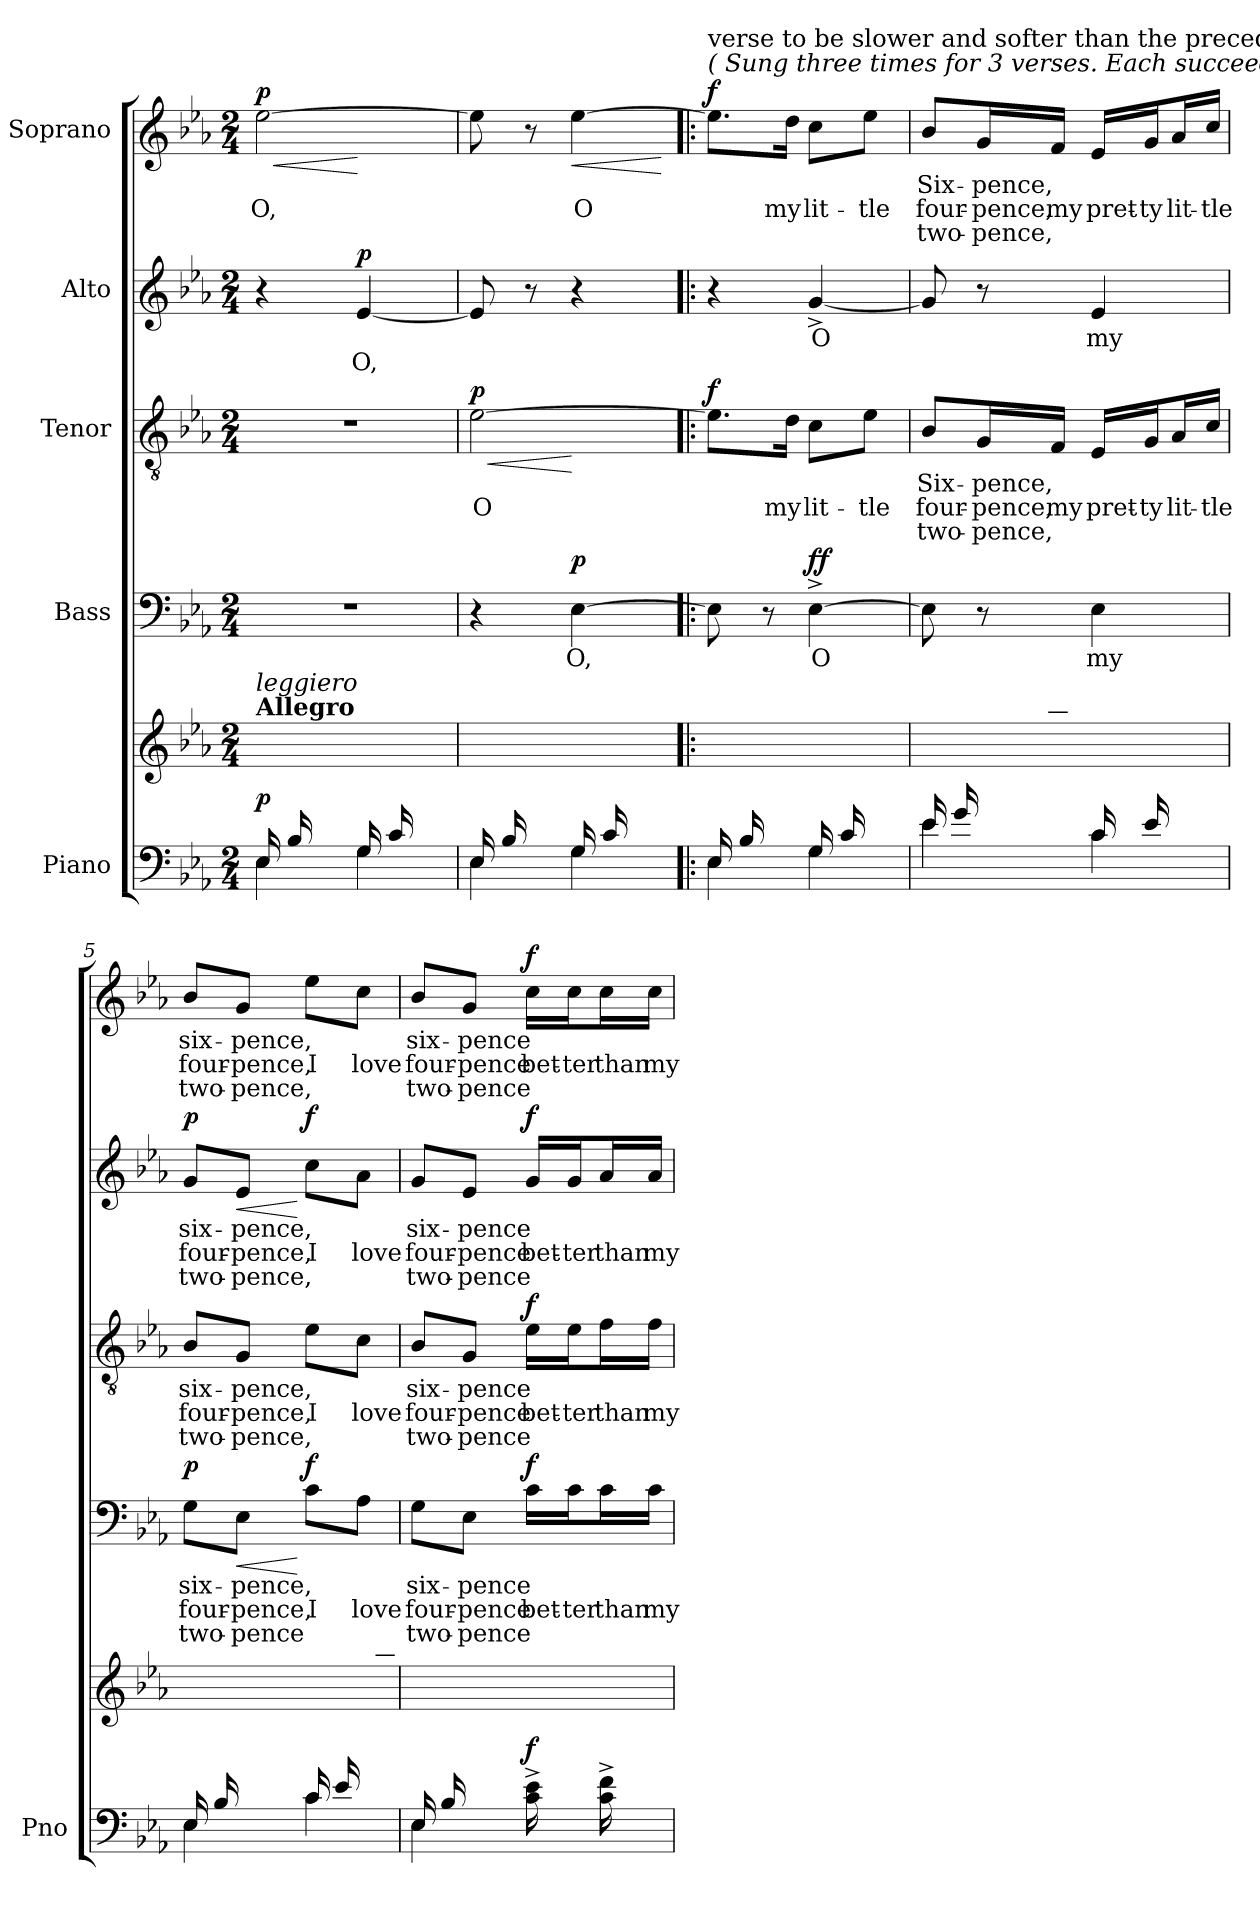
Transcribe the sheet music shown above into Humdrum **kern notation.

**kern	**kern	**dynam	**kern	**text	**text	**text	**dynam	**kern	**text	**text	**text	**dynam	**kern	**text	**text	**text	**dynam	**kern	**text	**text	**text	**dynam
*part5	*part5	*part5	*part4	*part4	*part4	*part4	*part4	*part3	*part3	*part3	*part3	*part3	*part2	*part2	*part2	*part2	*part2	*part1	*part1	*part1	*part1	*part1
*staff6	*staff5	*staff5/6	*staff4	*staff4	*staff4	*staff4	*staff4	*staff3	*staff3	*staff3	*staff3	*staff3	*staff2	*staff2	*staff2	*staff2	*staff2	*staff1	*staff1	*staff1	*staff1	*staff1
*I"Piano	*	*	*I"Bass	*	*	*	*	*I"Tenor	*	*	*	*	*I"Alto	*	*	*	*	*I"Soprano	*	*	*	*
*I'Pno	*	*	*	*	*	*	*	*	*	*	*	*	*	*	*	*	*	*	*	*	*	*
*clefF4	*clefG2	*	*clefF4	*	*	*	*	*clefGv2	*	*	*	*	*clefG2	*	*	*	*	*clefG2	*	*	*	*
*k[b-e-a-]	*k[b-e-a-]	*	*k[b-e-a-]	*	*	*	*	*k[b-e-a-]	*	*	*	*	*k[b-e-a-]	*	*	*	*	*k[b-e-a-]	*	*	*	*
*M2/4	*M2/4	*	*M2/4	*	*	*	*	*M2/4	*	*	*	*	*M2/4	*	*	*	*	*M2/4	*	*	*	*
*MM92	*MM92	*	*MM92	*	*	*	*	*MM92	*	*	*	*	*MM92	*	*	*	*	*MM92	*	*	*	*
=1	=1	=1	=1	=1	=1	=1	=1	=1	=1	=1	=1	=1	=1	=1	=1	=1	=1	=1	=1	=1	=1	=1
*^	*	*	*	*	*	*	*	*	*	*	*	*	*	*	*	*	*	*	*	*	*	*
!	!	!	!	!	!	!	!	!	!	!	!	!	!	!	!	!	!	!	!LO:TX:a:B:t=(begin	!	!	!	!
!	!	!	!	!	!	!	!	!	!	!	!	!	!	!	!	!	!	!	!LO:TX:a:B:t=then slacken)	!	!	!	!
!	!	!	!	!	!	!	!	!	!	!	!	!	!	!	!	!	!	!	!LO:TX:a:B:t=Allegro semplice	!	!	!	!
!	!	!LO:TX:a:B:t=Allegro	!	!	!	!	!	!	!	!	!	!	!	!	!	!	!	!	!	!	!	!	!
!	!	!LO:TX:a:i:t=leggiero	!	!	!	!	!	!	!	!	!	!	!	!	!	!	!	!	!	!	!	!	!
!	!	!	!LO:DY:b	!	!	!	!	!	!	!	!	!	!	!	!	!	!	!	!	!	!	!	!LO:HP:b
*	*	*	*	*	*	*	*	*	*	*	*	*	*	*	*	*	*	*	*^	*	*	*	*
!	!	!	!	!	!	!	!	!	!	!	!	!	!	!	!	!	!	!	!	!	!	!	!	!LO:DY:n=1:a
(16E-/LL	4E-\	8ryy	p	2r	.	.	.	.	2r	.	.	.	.	4r	.	.	.	.	[2ee-\	4ryy	.	O,	.	< p
16B-/	.	.	.	.	.	.	.	.	.	.	.	.	.	.	.	.	.	.	.	.	.	.	.	.
8ryy	.	16g\	.	.	.	.	.	.	.	.	.	.	.	.	.	.	.	.	.	.	.	.	.	.
.	.	16ee-\ 16gg\JJ)	.	.	.	.	.	.	.	.	.	.	.	.	.	.	.	.	.	.	.	.	.	.
!	!	!	!	!	!	!	!	!	!	!	!	!	!	!	!	!	!	!LO:DY:a	!	!	!	!	!	!
(16G/LL	4G\	8ryy	.	.	.	.	.	.	.	.	.	.	.	[4e-/	.	O,	.	p	.	4ryy	.	.	.	[
16c/	.	.	.	.	.	.	.	.	.	.	.	.	.	.	.	.	.	.	.	.	.	.	.	.
8ryy	.	16e-\	.	.	.	.	.	.	.	.	.	.	.	.	.	.	.	.	.	.	.	.	.	.
.	.	16cc\ 16ee-\JJ)	.	.	.	.	.	.	.	.	.	.	.	.	.	.	.	.	.	.	.	.	.	.
*	*	*	*	*	*	*	*	*	*	*	*	*	*	*	*	*	*	*	*v	*v	*	*	*	*
=2	=2	=2	=2	=2	=2	=2	=2	=2	=2	=2	=2	=2	=2	=2	=2	=2	=2	=2	=2	=2	=2	=2	=2
!	!	!	!	!	!	!	!	!	!	!	!	!	!LO:HP:b	!	!	!	!	!	!	!	!	!	!
*	*	*	*	*	*	*	*	*	*^	*	*	*	*	*	*	*	*	*	*	*	*	*	*
!	!	!	!	!	!	!	!	!	!	!	!	!	!	!LO:DY:n=1:a	!	!	!	!	!	!	!	!	!	!
(16E-/LL	4E-\	8ryy	.	4r	.	.	.	.	[2e-\	4ryy	.	O	.	< p	8e-/]	.	.	.	.	8ee-\]	.	.	.	.
16B-/	.	.	.	.	.	.	.	.	.	.	.	.	.	.	.	.	.	.	.	.	.	.	.	.
8ryy	.	16g\	.	.	.	.	.	.	.	.	.	.	.	.	8r	.	.	.	.	8r	.	.	.	.
.	.	16ee-\ 16gg\JJ)	.	.	.	.	.	.	.	.	.	.	.	.	.	.	.	.	.	.	.	.	.	.
!	!	!	!	!	!	!	!	!LO:DY:a	!	!	!	!	!	!	!	!	!	!	!	!	!	!	!	!LO:HP:b
(16G/LL	4G\	8ryy	.	[4E-\	O,	.	.	p	.	4ryy	.	.	.	[	4r	.	.	.	.	[4ee-\	.	O	.	<
16c/	.	.	.	.	.	.	.	.	.	.	.	.	.	.	.	.	.	.	.	.	.	.	.	.
8ryy	.	16e-\	.	.	.	.	.	.	.	.	.	.	.	.	.	.	.	.	.	.	.	.	.	.
.	.	16cc\ 16ee-\JJ)	.	.	.	.	.	.	.	.	.	.	.	.	.	.	.	.	.	.	.	.	.	.
*v	*v	*	*	*	*	*	*	*	*v	*v	*	*	*	*	*	*	*	*	*	*	*	*	*	*
.	.	.	.	.	.	.	.	.	.	.	.	.	.	.	.	.	.	.	.	.	.	[
=3!|:	=3!|:	=3!|:	=3!|:	=3!|:	=3!|:	=3!|:	=3!|:	=3!|:	=3!|:	=3!|:	=3!|:	=3!|:	=3!|:	=3!|:	=3!|:	=3!|:	=3!|:	=3!|:	=3!|:	=3!|:	=3!|:	=3!|:
*^	*	*	*	*	*	*	*	*	*	*	*	*	*	*	*	*	*	*	*	*	*	*
!	!	!	!	!	!	!	!	!	!	!	!	!	!	!	!	!	!	!	!LO:TX:a:i:t=( Sung three times for 3 verses. Each succeeding	!	!	!	!
!	!	!	!	!	!	!	!	!	!	!	!	!	!	!	!	!	!	!	!LO:TX:a:t=verse to be slower and softer than the preceding one.)	!	!	!	!
!	!	!	!	!	!	!	!	!	!	!	!	!	!LO:DY:a	!	!	!	!	!	!	!	!	!	!LO:DY:a
(16E-/LL	4E-\	8ryy	.	8E-\]	.	.	.	.	8.e-\L]	.	.	.	f	4r	.	.	.	.	8.ee-\L]	.	.	.	f
16B-/	.	.	.	.	.	.	.	.	.	.	.	.	.	.	.	.	.	.	.	.	.	.	.
8ryy	.	16g\	.	8r	.	.	.	.	.	.	.	.	.	.	.	.	.	.	.	.	.	.	.
.	.	16ee-\ 16gg\JJ)	.	.	.	.	.	.	16d\Jk	.	my	.	.	.	.	.	.	.	16dd\Jk	.	my	.	.
!	!	!	!	!	!	!	!	!LO:DY:a	!	!	!	!	!	!	!	!	!	!	!	!	!	!	!
(16G/LL	4G\	8ryy	.	[4E-^\	O	.	.	ff	8c\L	.	lit-	.	.	[4g^>/	O	.	.	.	8cc\L	.	lit-	.	.
16c/	.	.	.	.	.	.	.	.	.	.	.	.	.	.	.	.	.	.	.	.	.	.	.
8ryy	.	16e-\	.	.	.	.	.	.	8e-\J	.	-tle	.	.	.	.	.	.	.	8ee-\J	.	-tle	.	.
.	.	16cc\ 16ee-\JJ)	.	.	.	.	.	.	.	.	.	.	.	.	.	.	.	.	.	.	.	.	.
=4	=4	=4	=4	=4	=4	=4	=4	=4	=4	=4	=4	=4	=4	=4	=4	=4	=4	=4	=4	=4	=4	=4	=4
(16e-/LL	4e-\	8ryy	.	8E-\]	.	.	.	.	8B-/L	Six-	four-	two-	.	8g/]	.	.	.	.	8b-/L	Six-	four-	two-	.
16g/	.	.	.	.	.	.	.	.	.	.	.	.	.	.	.	.	.	.	.	.	.	.	.
8ryy	.	16b-\	.	8r	.	.	.	.	16G/L	-pence,	-pence,	-pence,	.	8r	.	.	.	.	16g/L	-pence,	-pence,	-pence,	.
.	.	16ee-\ 16bb-\JJ)	.	.	.	.	.	.	16F/JJ	.	my	.	.	.	.	.	.	.	16f/JJ	.	my	.	.
(16c/LL	4c\	8ryy	.	4E-\	my	.	.	.	16E-/LL	.	pret-	.	.	4e-/	my	.	.	.	16e-/LL	.	pret-	.	.
16e-/	.	.	.	.	.	.	.	.	16G/J	.	-ty	.	.	.	.	.	.	.	16g/J	.	-ty	.	.
8ryy	.	16f\	.	.	.	.	.	.	16A-/L	.	lit-	.	.	.	.	.	.	.	16a-/L	.	lit-	.	.
.	.	16a-\ 16ee-\JJ)	.	.	.	.	.	.	16c/JJ	.	-tle	.	.	.	.	.	.	.	16cc/JJ	.	-tle	.	.
=5	=5	=5	=5	=5	=5	=5	=5	=5	=5	=5	=5	=5	=5	=5	=5	=5	=5	=5	=5	=5	=5	=5	=5
!	!	!	!	!	!	!	!	!LO:DY:a	!	!	!	!	!	!	!	!	!	!LO:DY:a	!	!	!	!	!
(16E-/LL	4E-\	8ryy	.	8G\L	six-	four-	two-	p	8B-/L	six-	four-	two-	.	8g/L	six-	four-	two-	p	8b-/L	six-	four-	two-	.
16B-/	.	.	.	.	.	.	.	.	.	.	.	.	.	.	.	.	.	.	.	.	.	.	.
!	!	!	!	!	!	!	!	!LO:HP:b	!	!	!	!	!	!	!	!	!	!LO:HP:b	!	!	!	!	!
8ryy	.	16g\	.	8E-\J	-pence,	-pence,	-pence	<	8G/J	-pence,	-pence,	-pence,	.	8e-/J	-pence,	-pence,	-pence,	<	8g/J	-pence,	-pence,	-pence,	.
.	.	16ee-\ 16gg\JJ)	.	.	.	.	.	.	.	.	.	.	.	.	.	.	.	.	.	.	.	.	.
!	!	!	!	!	!	!	!	!LO:DY:n=1:a	!	!	!	!	!	!	!	!	!	!LO:DY:n=1:a	!	!	!	!	!
(16c/LL	4c\	8ryy	.	8c\L	.	I	.	[ f	8e-\L	.	I	.	.	8cc\L	.	I	.	[ f	8ee-\L	.	I	.	.
16e-/	.	.	.	.	.	.	.	.	.	.	.	.	.	.	.	.	.	.	.	.	.	.	.
8ryy	.	16a-\	.	8A-\J	.	love	.	.	8c\J	.	love	.	.	8a-\J	.	love	.	.	8cc\J	.	love	.	.
.	.	16ee-\ 16aa-\JJ)	.	.	.	.	.	.	.	.	.	.	.	.	.	.	.	.	.	.	.	.	.
=6	=6	=6	=6	=6	=6	=6	=6	=6	=6	=6	=6	=6	=6	=6	=6	=6	=6	=6	=6	=6	=6	=6	=6
(16E-/LL	4E-\	8ryy	.	8G\L	six-	four-	two-	.	8B-/L	six-	four-	two-	.	8g/L	six-	four-	two-	.	8b-/L	six-	four-	two-	.
16B-/	.	.	.	.	.	.	.	.	.	.	.	.	.	.	.	.	.	.	.	.	.	.	.
8ryy	.	16g\	.	8E-\J	-pence	-pence	-pence	.	8G/J	-pence	-pence	-pence	.	8e-/J	-pence	-pence	-pence	.	8g/J	-pence	-pence	-pence	.
.	.	16ee-\ 16gg\JJ)	.	.	.	.	.	.	.	.	.	.	.	.	.	.	.	.	.	.	.	.	.
!	!	!	!LO:DY:b	!	!	!	!	!LO:DY:a	!	!	!	!	!LO:DY:a	!	!	!	!	!LO:DY:a	!	!	!	!	!LO:DY:a
16c\^> 16e-\^>LL	4ryy	16ryy	f	16c\LL	.	bet-	.	f	16e-\LL	.	bet-	.	f	16g/LL	.	bet-	.	f	16cc\LL	.	bet-	.	f
16ryy	.	16g\^> 16cc\^>	.	16c\J	.	-ter	.	.	16e-\J	.	-ter	.	.	16g/J	.	-ter	.	.	16cc\J	.	-ter	.	.
16c\^> 16f\^>	.	16ryy	.	16c\L	.	than	.	.	16f\L	.	than	.	.	16a-/L	.	than	.	.	16cc\L	.	than	.	.
16ryy	.	16a-\^> 16cc\^>JJ	.	16c\JJ	.	my	.	.	16f\JJ	.	my	.	.	16a-/JJ	.	my	.	.	16cc\JJ	.	my	.	.
*v	*v	*	*	*	*	*	*	*	*	*	*	*	*	*	*	*	*	*	*	*	*	*	*
=	=	=	=	=	=	=	=	=	=	=	=	=	=	=	=	=	=	=	=	=	=	=
*-	*-	*-	*-	*-	*-	*-	*-	*-	*-	*-	*-	*-	*-	*-	*-	*-	*-	*-	*-	*-	*-	*-
